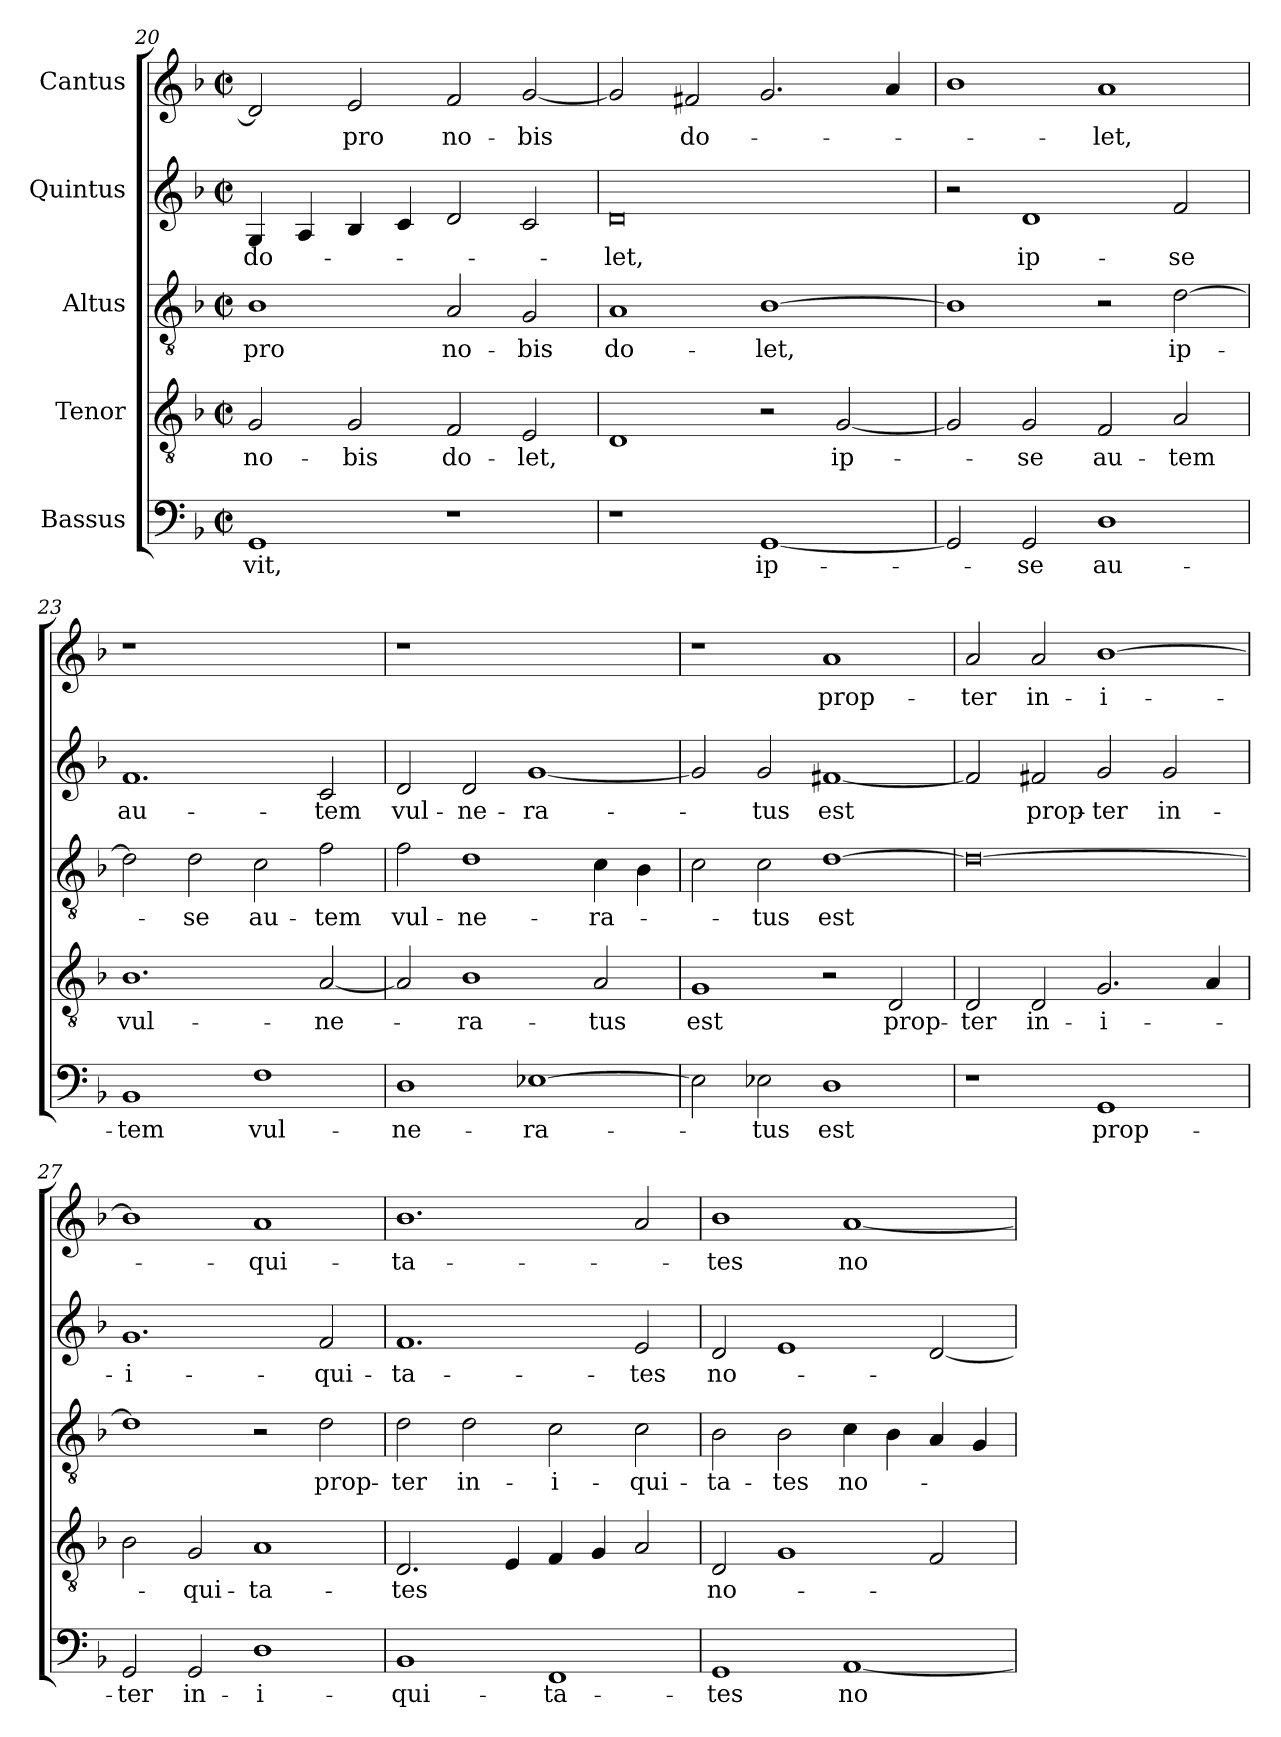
**kern	**text	**kern	**text	**kern	**text	**kern	**text	**kern	**text
*part5	*part5	*part4	*part4	*part3	*part3	*part2	*part2	*part1	*part1
*staff5	*staff5	*staff4	*staff4	*staff3	*staff3	*staff2	*staff2	*staff1	*staff1
*I"Bassus	*	*I"Tenor	*	*I"Altus	*	*I"Quintus	*	*I"Cantus	*
!!LO:LB:g=z
*clefF4	*	*clefGv2	*	*clefGv2	*	*clefG2	*	*clefG2	*
*k[b-]	*	*k[b-]	*	*k[b-]	*	*k[b-]	*	*k[b-]	*
*F:	*	*F:	*	*F:	*	*F:	*	*F:	*
*M2/2	*	*M2/2	*	*M2/2	*	*M2/2	*	*M2/2	*
*met(c|)	*	*met(c|)	*	*met(c|)	*	*met(c|)	*	*met(c|)	*
=20	=20	=20	=20	=20	=20	=20	=20	=20	=20
!	!LO:LY:b	!	!LO:LY:b	!	!LO:LY:b	!	!LO:LY:b	!	!
1GG	-vit,	2G/	no-	1B-	pro	4G/	do-	2d/]	.
.	.	.	.	.	.	4A/	.	.	.
!	!	!	!LO:LY:b	!	!	!	!	!	!LO:LY:b
.	.	2G/	-bis	.	.	4B-/	.	2e/	pro
.	.	.	.	.	.	4c/	.	.	.
!	!	!	!LO:LY:b	!	!LO:LY:b	!	!	!	!LO:LY:b
1r	.	2F/	do-	2A/	no-	2d/	.	2f/	no-
!	!	!	!LO:LY:b	!	!LO:LY:b	!	!	!	!LO:LY:b
.	.	2E/	-let,	2G/	-bis	2c/	.	[2g/	-bis
=21	=21	=21	=21	=21	=21	=21	=21	=21	=21
!	!	!	!	!	!LO:LY:b	!	!LO:LY:b	!	!
1r	.	1D	.	1A	do-	0d	-let,	2g/]	.
!	!	!	!	!	!	!	!	!	!LO:LY:b
.	.	.	.	.	.	.	.	2f#X/	do-
!	!LO:LY:b	!	!	!	!LO:LY:b	!	!	!	!
[1GG	ip-	2r	.	[1B-	-let,	.	.	2.g/	.
!	!	!	!LO:LY:b	!	!	!	!	!	!
.	.	[2G/	ip-	.	.	.	.	.	.
.	.	.	.	.	.	.	.	4a/	.
=22	=22	=22	=22	=22	=22	=22	=22	=22	=22
2GG/]	.	2G/]	.	1B-]	.	2r	.	1b-	.
!	!LO:LY:b	!	!LO:LY:b	!	!	!	!LO:LY:b	!	!
2GG/	-se	2G/	-se	.	.	1d	ip-	.	.
!	!LO:LY:b	!	!LO:LY:b	!	!	!	!	!	!LO:LY:b
1D	au-	2F/	au-	2r	.	.	.	1a	-let,
!	!	!	!LO:LY:b	!	!LO:LY:b	!	!LO:LY:b	!	!
.	.	2A/	-tem	[2d\	ip-	2f/	-se	.	.
=23	=23	=23	=23	=23	=23	=23	=23	=23	=23
!	!LO:LY:b	!	!LO:LY:b	!	!	!	!LO:LY:b	!	!
1BB-	-tem	1.B-	vul-	2d\]	.	1.f	au-	1r	.
!	!	!	!	!	!LO:LY:b	!	!	!	!
.	.	.	.	2d\	-se	.	.	.	.
!	!LO:LY:b	!	!	!	!LO:LY:b	!	!	!	!
1F	vul-	.	.	2c\	au-	.	.	1ryy	.
!	!	!	!LO:LY:b	!	!LO:LY:b	!	!LO:LY:b	!	!
.	.	[2A/	-ne-	2f\	-tem	2c/	-tem	.	.
=24	=24	=24	=24	=24	=24	=24	=24	=24	=24
!	!LO:LY:b	!	!	!	!LO:LY:b	!	!LO:LY:b	!	!
1D	-ne-	2A/]	.	2f\	vul-	2d/	vul-	1r	.
!	!	!	!LO:LY:b	!	!LO:LY:b	!	!LO:LY:b	!	!
.	.	1B-	-ra-	1d	-ne-	2d/	-ne-	.	.
!	!LO:LY:b	!	!	!	!	!	!LO:LY:b	!	!
[1E-X	-ra-	.	.	.	.	[1g	-ra-	1ryy	.
!	!	!	!LO:LY:b	!	!LO:LY:b	!	!	!	!
.	.	2A/	-tus	4c\	-ra-	.	.	.	.
.	.	.	.	4B-\	.	.	.	.	.
=25	=25	=25	=25	=25	=25	=25	=25	=25	=25
!	!	!	!LO:LY:b	!	!	!	!	!	!
2E-\]	.	1G	est	2c\	.	2g/]	.	1r	.
!	!LO:LY:b	!	!	!	!LO:LY:b	!	!LO:LY:b	!	!
2E-X\	-tus	.	.	2c\	-tus	2g/	-tus	.	.
!	!LO:LY:b	!	!	!	!LO:LY:b	!	!LO:LY:b	!	!LO:LY:b
1D	est	2r	.	[1d	est	[1f#X	est	1a	prop-
!	!	!	!LO:LY:b	!	!	!	!	!	!
.	.	2D/	prop-	.	.	.	.	.	.
!!LO:LB:g=z
=26	=26	=26	=26	=26	=26	=26	=26	=26	=26
!	!	!	!LO:LY:b	!	!	!	!	!	!LO:LY:b
1r	.	2D/	-ter	0d_	.	2f#/]	.	2a/	-ter
!	!	!	!LO:LY:b	!	!	!	!LO:LY:b	!	!LO:LY:b
.	.	2D/	in-	.	.	2f#X/	prop-	2a/	in-
!	!LO:LY:b	!	!LO:LY:b	!	!	!	!LO:LY:b	!	!LO:LY:b
1GG	prop-	2.G/	-i-	.	.	2g/	-ter	[1b-	-i-
!	!	!	!	!	!	!	!LO:LY:b	!	!
.	.	.	.	.	.	2g/	in-	.	.
.	.	4A/	.	.	.	.	.	.	.
=27	=27	=27	=27	=27	=27	=27	=27	=27	=27
!	!LO:LY:b	!	!	!	!	!	!LO:LY:b	!	!
2GG/	-ter	2B-\	.	1d]	.	1.g	-i-	1b-]	.
!	!LO:LY:b	!	!LO:LY:b	!	!	!	!	!	!
2GG/	in-	2G/	-qui-	.	.	.	.	.	.
!	!LO:LY:b	!	!LO:LY:b	!	!	!	!	!	!LO:LY:b
1D	-i-	1A	-ta-	2r	.	.	.	1a	-qui-
!	!	!	!	!	!LO:LY:b	!	!LO:LY:b	!	!
.	.	.	.	2d\	prop-	2f/	-qui-	.	.
=28	=28	=28	=28	=28	=28	=28	=28	=28	=28
!	!LO:LY:b	!	!LO:LY:b	!	!LO:LY:b	!	!LO:LY:b	!	!LO:LY:b
1BB-	-qui-	2.D/	-tes	2d\	-ter	1.f	-ta-	1.b-	-ta-
!	!	!	!	!	!LO:LY:b	!	!	!	!
.	.	.	.	2d\	in-	.	.	.	.
.	.	4E/	.	.	.	.	.	.	.
!	!LO:LY:b	!	!	!	!LO:LY:b	!	!	!	!
1FF	-ta-	4F/	.	2c\	-i-	.	.	.	.
.	.	4G/	.	.	.	.	.	.	.
!	!	!	!	!	!LO:LY:b	!	!LO:LY:b	!	!
.	.	2A/	.	2c\	-qui-	2e/	-tes	2a/	.
=29	=29	=29	=29	=29	=29	=29	=29	=29	=29
!	!LO:LY:b	!	!LO:LY:b	!	!LO:LY:b	!	!LO:LY:b	!	!LO:LY:b
1GG	-tes	2D/	no-	2B-\	-ta-	2d/	no-	1b-	-tes
!	!	!	!	!	!LO:LY:b	!	!	!	!
.	.	1G	.	2B-\	-tes	1e	.	.	.
!	!LO:LY:b	!	!	!	!LO:LY:b	!	!	!	!LO:LY:b
[1AA	no-	.	.	4c\	no-	.	.	[1a	no-
.	.	.	.	4B-\	.	.	.	.	.
.	.	2F/	.	4A/	.	[2d/	.	.	.
.	.	.	.	4G/	.	.	.	.	.
=	=	=	=	=	=	=	=	=	=
*-	*-	*-	*-	*-	*-	*-	*-	*-	*-
